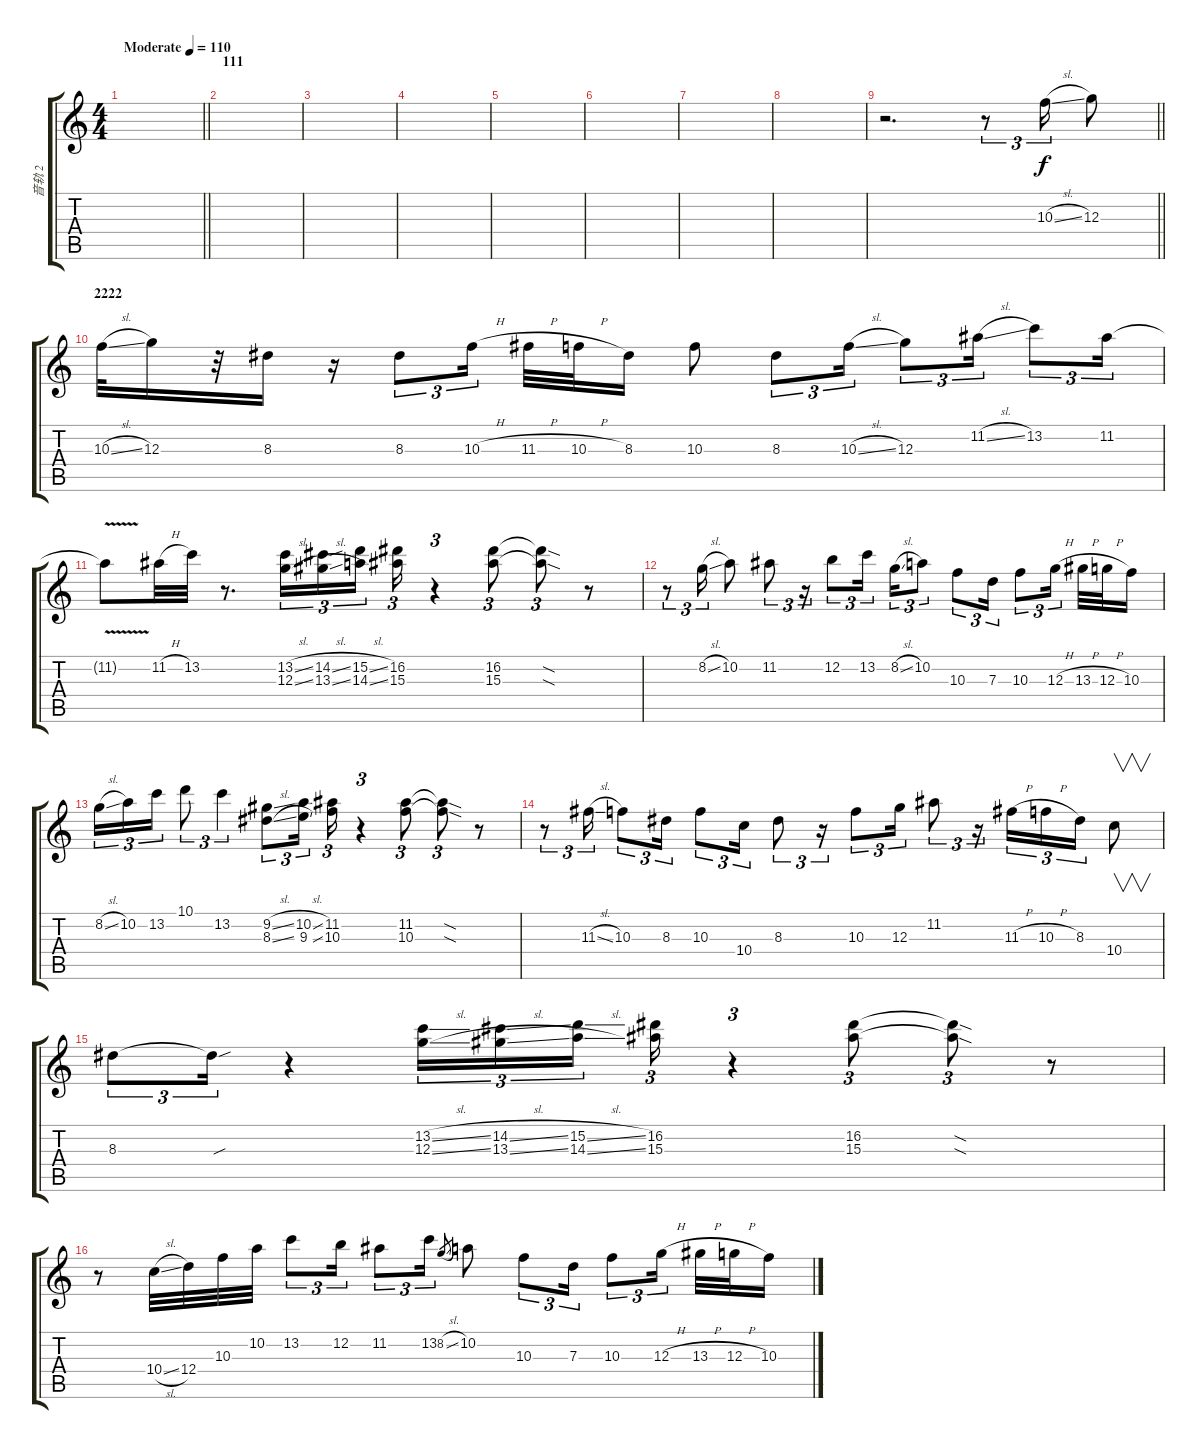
\track ("音轨 2" "音轨 2") {instrument electricguitarjazz}
\staff {score tabs}
\tuning (E4 B3 G3 D3 A2 E2) {hide}
\ts (4 4)
\tempo (110 "Moderate")
\clef g2
\barLineRight lightlight
\ks c
|
\section ("" "111")
|
|
|
|
|
|
|
\barLineRight lightlight
r.2{d} r.8{tu (3 2)} 10.3{sl}.16{tu (3 2)} 12.3.8 |
\section ("" "2222")
10.3{sl}.32 12.3.16 r.32 8.3.16 r.16 8.3.8{tu (3 2)} 10.3{h}.16{tu (3 2) beam splitsecondary} 11.3{h}.32 10.3{h}.32 8.3.16 10.3.8 8.3.8{tu (3 2)} 10.3{sl}.16{tu (3 2)} 12.3.8{tu (3 2)} 11.2{sl}.16{tu (3 2)} 13.2.8{tu (3 2)} 11.2.16{tu (3 2)} |
11.2{v t}.8 11.2{h}.32 13.2.32 r.8{d} (13.2{sl} 12.3{sl}).16{tu (3 2)} (14.2{sl} 13.3{sl}).16{tu (3 2)} (15.2{sl} 14.3{sl}).16{tu (3 2)} (16.2 15.3).16{tu (3 2)} r.4{tu (3 2)} (16.2 15.3).8{tu (3 2)} (16.2{sod t} 15.3{sod t}).8{tu (3 2)} r.8 |
r.8{tu (3 2)} 8.2{sl}.16{tu (3 2)} 10.2.8 11.2.8{tu (3 2)} r.16{tu (3 2)} 12.2.8{tu (3 2)} 13.2.16{tu (3 2)} 8.2{sl}.16{tu (3 2)} 10.2.8{tu (3 2)} 10.3.8{tu (3 2)} 7.3.16{tu (3 2)} 10.3.8{tu (3 2)} 12.3{h}.16{tu (3 2) beam splitsecondary} 13.3{h}.32 12.3{h}.32 10.3.16 |
8.2{sl}.16{tu (3 2)} 10.2.16{tu (3 2)} 13.2.16{tu (3 2)} 10.1.8{tu (3 2)} 13.2.4{tu (3 2)} (9.2{sl} 8.3{sl}).8{tu (3 2)} (10.2{sl} 9.3{sl}).16{tu (3 2)} (11.2 10.3).16{tu (3 2)} r.4{tu (3 2)} (11.2 10.3).8{tu (3 2)} (11.2{sod t} 10.3{sod t}).8{tu (3 2)} r.8 |
r.8{tu (3 2)} 11.3{sl}.16{tu (3 2)} 10.3.8{tu (3 2)} 8.3.16{tu (3 2)} 10.3.8{tu (3 2)} 10.4.16{tu (3 2)} 8.3.8{tu (3 2)} r.16{tu (3 2)} 10.3.8{tu (3 2)} 12.3.16{tu (3 2)} 11.2.8{tu (3 2)} r.16{tu (3 2)} 11.3{h}.16{tu (3 2)} 10.3{h}.16{tu (3 2)} 8.3.16{tu (3 2)} 10.4.8{v} |
8.3.8{tu (3 2)} 8.3{sou t}.16{tu (3 2)} r.4 (13.2{sl} 12.3{sl}).16{tu (3 2)} (14.2{sl} 13.3{sl}).16{tu (3 2)} (15.2{sl} 14.3{sl}).16{tu (3 2)} (16.2 15.3).16{tu (3 2)} r.4{tu (3 2)} (16.2 15.3).8{tu (3 2)} (16.2{sod t} 15.3{sod t}).8{tu (3 2)} r.8 |
r.8 10.4{sl}.32 12.4.32 10.3.32 10.2.32 13.2.8{tu (3 2)} 12.2.16{tu (3 2)} 11.2.8{tu (3 2)} 13.2.16{tu (3 2)} 8.2{sl}.8{gr} 10.2.8 10.3.8{tu (3 2)} 7.3.16{tu (3 2)} 10.3.8{tu (3 2)} 12.3{h}.16{tu (3 2) beam splitsecondary} 13.3{h}.32 12.3{h}.32 10.3.16
